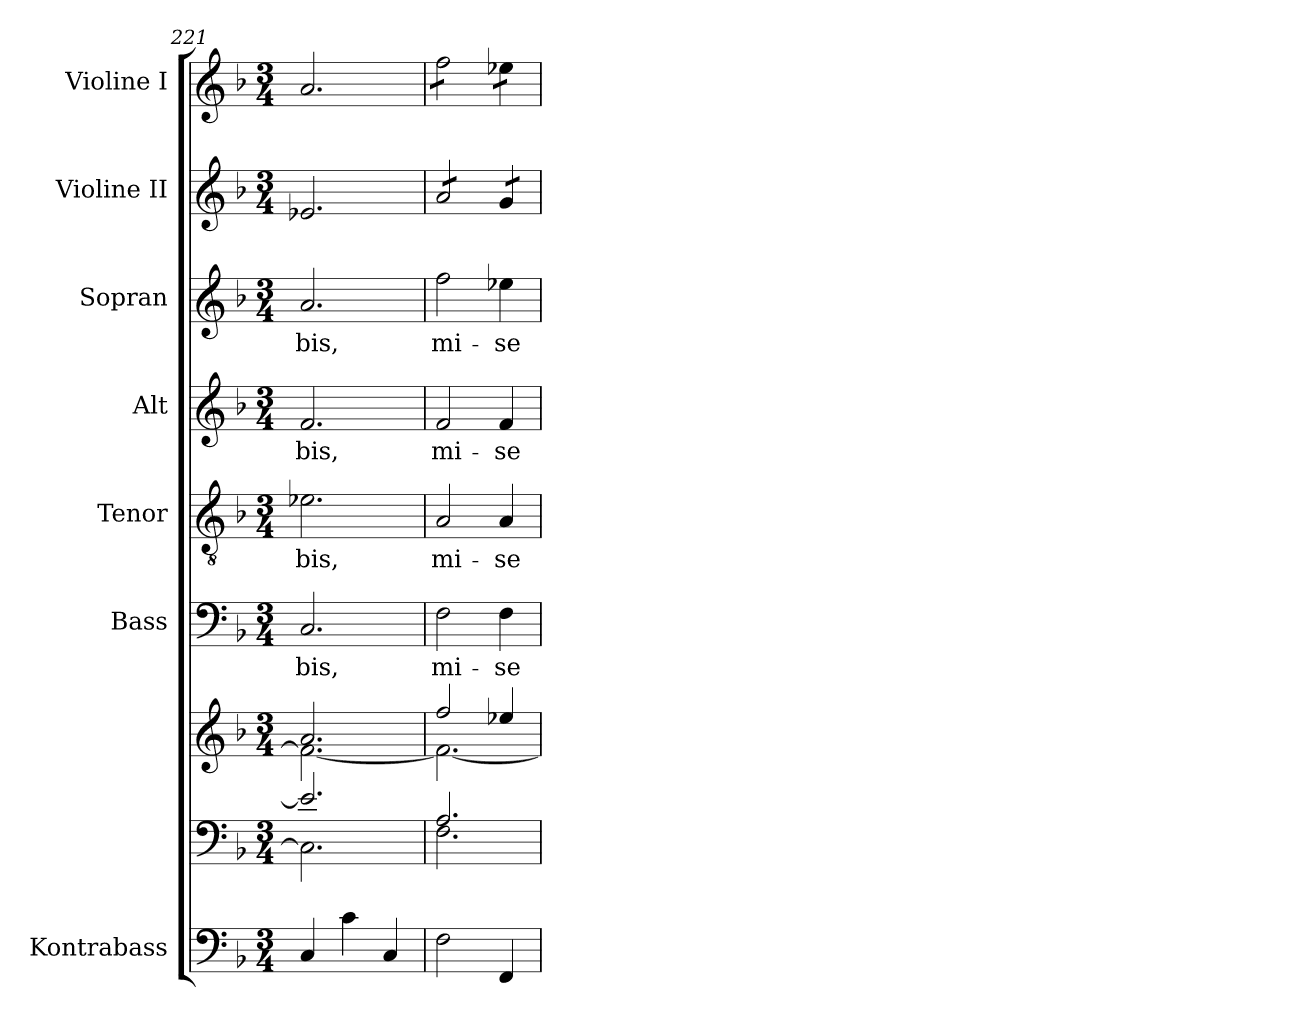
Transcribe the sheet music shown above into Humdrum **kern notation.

**kern	**kern	**kern	**kern	**text	**kern	**text	**kern	**text	**kern	**text	**kern	**kern
*part8	*part7	*part7	*part6	*part6	*part5	*part5	*part4	*part4	*part3	*part3	*part2	*part1
*staff9	*staff8	*staff7	*staff6	*staff6	*staff5	*staff5	*staff4	*staff4	*staff3	*staff3	*staff2	*staff1
*I"Kontrabass	*	*	*I"Bass	*	*I"Tenor	*	*I"Alt	*	*I"Sopran	*	*I"Violine II	*I"Violine I
*I'Kb.	*	*	*I'B.	*	*I'T.	*	*I'A.	*	*I'S.	*	*I'Vl. II	*I'Vl. I
*clefF4	*clefF4	*clefG2	*clefF4	*	*clefGv2	*	*clefG2	*	*clefG2	*	*clefG2	*clefG2
*ITrd7c12	*	*	*	*	*	*	*	*	*	*	*	*
*k[b-]	*k[b-]	*k[b-]	*k[b-]	*	*k[b-]	*	*k[b-]	*	*k[b-]	*	*k[b-]	*k[b-]
*F:	*F:	*F:	*F:	*	*F:	*	*F:	*	*F:	*	*F:	*F:
*M3/4	*M3/4	*M3/4	*M3/4	*	*M3/4	*	*M3/4	*	*M3/4	*	*M3/4	*M3/4
=221	=221	=221	=221	=221	=221	=221	=221	=221	=221	=221	=221	=221
*	*^	*^	*	*	*	*	*	*	*	*	*	*
!	!	!	!	!	!	!LO:LY:b	!	!LO:LY:b	!	!LO:LY:b	!	!LO:LY:b	!	!
4CC/	2.e-/]	2.C\]	2.a/	2.f\_	2.C/	-bis,	2.e-X\	-bis,	2.f/	-bis,	2.a/	-bis,	2.e-X/	2.a/
4C\	.	.	.	.	.	.	.	.	.	.	.	.	.	.
4CC/	.	.	.	.	.	.	.	.	.	.	.	.	.	.
=222	=222	=222	=222	=222	=222	=222	=222	=222	=222	=222	=222	=222	=222	=222
!	!	!	!	!	!	!LO:LY:b	!	!LO:LY:b	!	!LO:LY:b	!	!LO:LY:b	!	!
*	*	*	*	*	*	*	*	*	*	*	*	*	*tremolo	*
*	*	*	*	*	*	*	*	*	*	*	*	*	*	*tremolo
2FF\	2.A/	2.F\	2ff/	2.f\_	2F\	mi-	2A/	mi-	2f/	mi-	2ff\	mi-	8a/L	8ff\L
.	.	.	.	.	.	.	.	.	.	.	.	.	8a/	8ff\
.	.	.	.	.	.	.	.	.	.	.	.	.	8a/	8ff\
.	.	.	.	.	.	.	.	.	.	.	.	.	8a/J	8ff\J
!	!	!	!	!	!	!LO:LY:b	!	!LO:LY:b	!	!LO:LY:b	!	!LO:LY:b	!	!
4FFF/	.	.	4ee-X/	.	4F\	-se-	4A/	-se-	4f/	-se-	4ee-X\	-se-	8g/L	8ee-X\L
.	.	.	.	.	.	.	.	.	.	.	.	.	8g/J	8ee-X\J
*	*	*	*	*	*	*	*	*	*	*	*	*	*	*Xtremolo
*	*	*	*	*	*	*	*	*	*	*	*	*	*Xtremolo	*
*	*v	*v	*	*	*	*	*	*	*	*	*	*	*	*
*	*	*v	*v	*	*	*	*	*	*	*	*	*	*
=	=	=	=	=	=	=	=	=	=	=	=	=
*-	*-	*-	*-	*-	*-	*-	*-	*-	*-	*-	*-	*-
